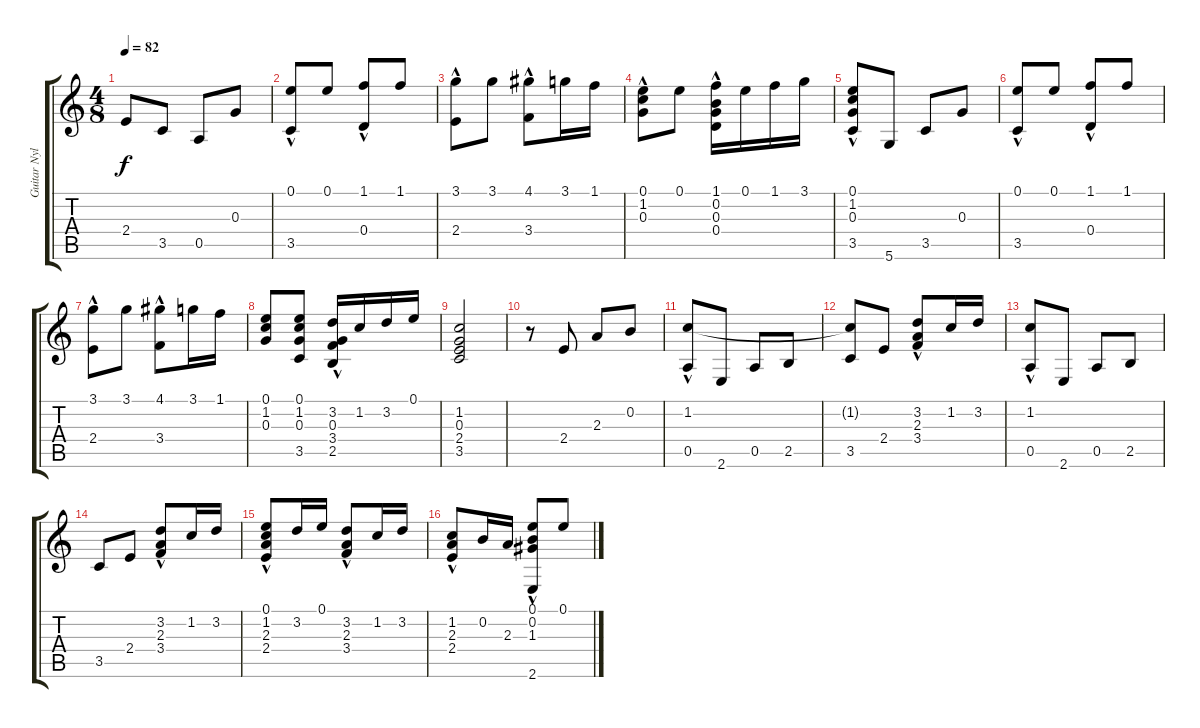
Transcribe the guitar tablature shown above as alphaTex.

\track ("Guitar Nylon" "Guitar Nyl") {instrument acousticguitarnylon}
\staff {score tabs}
\tuning (E4 B3 G3 D3 A2 D2) {hide}
\ts (4 8)
\tempo 82
\clef g2
\ks c
2.4.8{dy f} 3.5.8 0.5.8 0.3.8 |
(0.1{hac} 3.5{hac}).8 0.1.8 (1.1{hac} 0.4{hac}).8 1.1.8 |
(3.1{hac} 2.4{hac}).8 3.1.8 (4.1{hac} 3.4{hac}).8 3.1.16 1.1.16 |
(0.1{hac} 1.2{hac} 0.3{hac}).8 0.1.8 (1.1 0.2{hac} 0.3{hac} 0.4{hac}).16 0.1.16 1.1.16 3.1.16 |
(0.1{hac} 1.2{hac} 0.3{hac} 3.5{hac}).8 5.6.8 3.5.8 0.3.8 |
(0.1{hac} 3.5{hac}).8 0.1.8 (1.1{hac} 0.4{hac}).8 1.1.8 |
(3.1{hac} 2.4{hac}).8 3.1.8 (4.1{hac} 3.4{hac}).8 3.1.16 1.1.16 |
(0.1 1.2 0.3).8 (0.1 1.2 0.3 3.5).8 (3.2 0.3{hac} 3.4{hac} 2.5{hac}).16 1.2.16 3.2.16 0.1.16 |
(1.2 0.3 2.4 3.5).2 |
r.8 2.4.8 2.3.8 0.2.8 |
(1.2 0.5{hac}).8 2.6.8 0.5.8 2.5.8 |
(1.2{t} 3.5).8 2.4.8 (3.2{hac} 2.3{hac} 3.4{hac}).8 1.2.16 3.2.16 |
(1.2 0.5{hac}).8 2.6.8 0.5.8 2.5.8 |
3.5.8 2.4.8 (3.2{hac} 2.3{hac} 3.4{hac}).8 1.2.16 3.2.16 |
(0.1{hac} 1.2{hac} 2.3{hac} 2.4{hac}).8 3.2.16 0.1.16 (3.2{hac} 2.3{hac} 3.4{hac}).8 1.2.16 3.2.16 |
(1.2{hac} 2.3 2.4{hac}).8 0.2.16 2.3.16 (0.1{hac} 0.2{hac} 1.3{hac} 2.6{hac}).8 0.1.8
